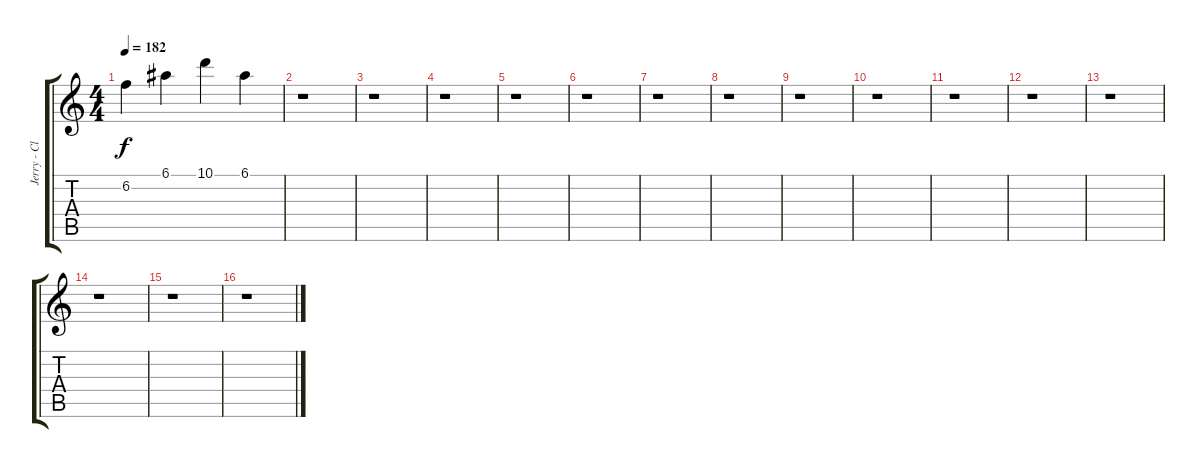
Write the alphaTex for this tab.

\track ("Jerry - Clean Electric" "Jerry - Cl") {instrument electricguitarclean}
\staff {score tabs}
\tuning (E4 B3 G3 D3 A2 E2) {hide}
\ts (4 4)
\tempo 182
\clef g2
\ks c
6.2{t}.4{dy f} 6.1.4 10.1.4 6.1.4 |
r.1 |
r.1 |
r.1 |
r.1 |
r.1 |
r.1 |
r.1 |
r.1 |
r.1 |
r.1 |
r.1 |
r.1 |
r.1 |
r.1 |
r.1
